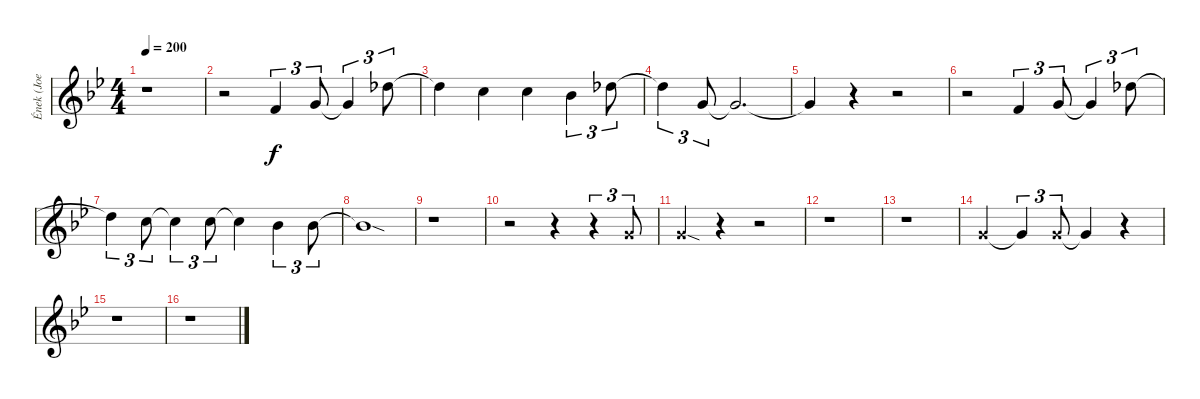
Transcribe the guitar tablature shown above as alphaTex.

\track ("Ének (Joe Lynn Turner)" "Ének (Joe ") {instrument lead2sawtooth}
\staff {score}
\tuning (E4 B3 G3 D3 A2 E2) {hide}
\ts (4 4)
\tempo 200
\clef g2
\ks bb
r.1{dy f} |
r.2 1.1.4{tu (3 2)} 3.1.8{tu (3 2)} 3.1{t}.4{tu (3 2)} 9.1.8{tu (3 2)} |
9.1{t}.4 8.1.4 8.1.4 6.1.4{tu (3 2)} 9.1.8{tu (3 2)} |
9.1{t}.4{tu (3 2)} 3.1.8{tu (3 2)} 3.1{t}.2{d} |
3.1{t}.4 r.4 r.2 |
r.2 1.1.4{tu (3 2)} 3.1.8{tu (3 2)} 3.1{t}.4{tu (3 2)} 9.1.8{tu (3 2)} |
9.1{t}.4{tu (3 2)} 8.1.8{tu (3 2)} 8.1{t}.4{tu (3 2)} 8.1.8{tu (3 2)} 8.1{t}.4 6.1.4{tu (3 2)} 6.1.8{tu (3 2)} |
6.1{sod t}.1 |
r.1 |
r.2{volume 11} r.4 r.4{tu (3 2)} 3.1{x}.8{tu (3 2)} |
3.1{sod x}.4 r.4 r.2 |
r.1 |
r.1 |
3.1{x}.4 3.1{t}.4{tu (3 2)} 3.1{x}.8{tu (3 2)} 3.1{t}.4 r.4 |
r.1 |
r.1
